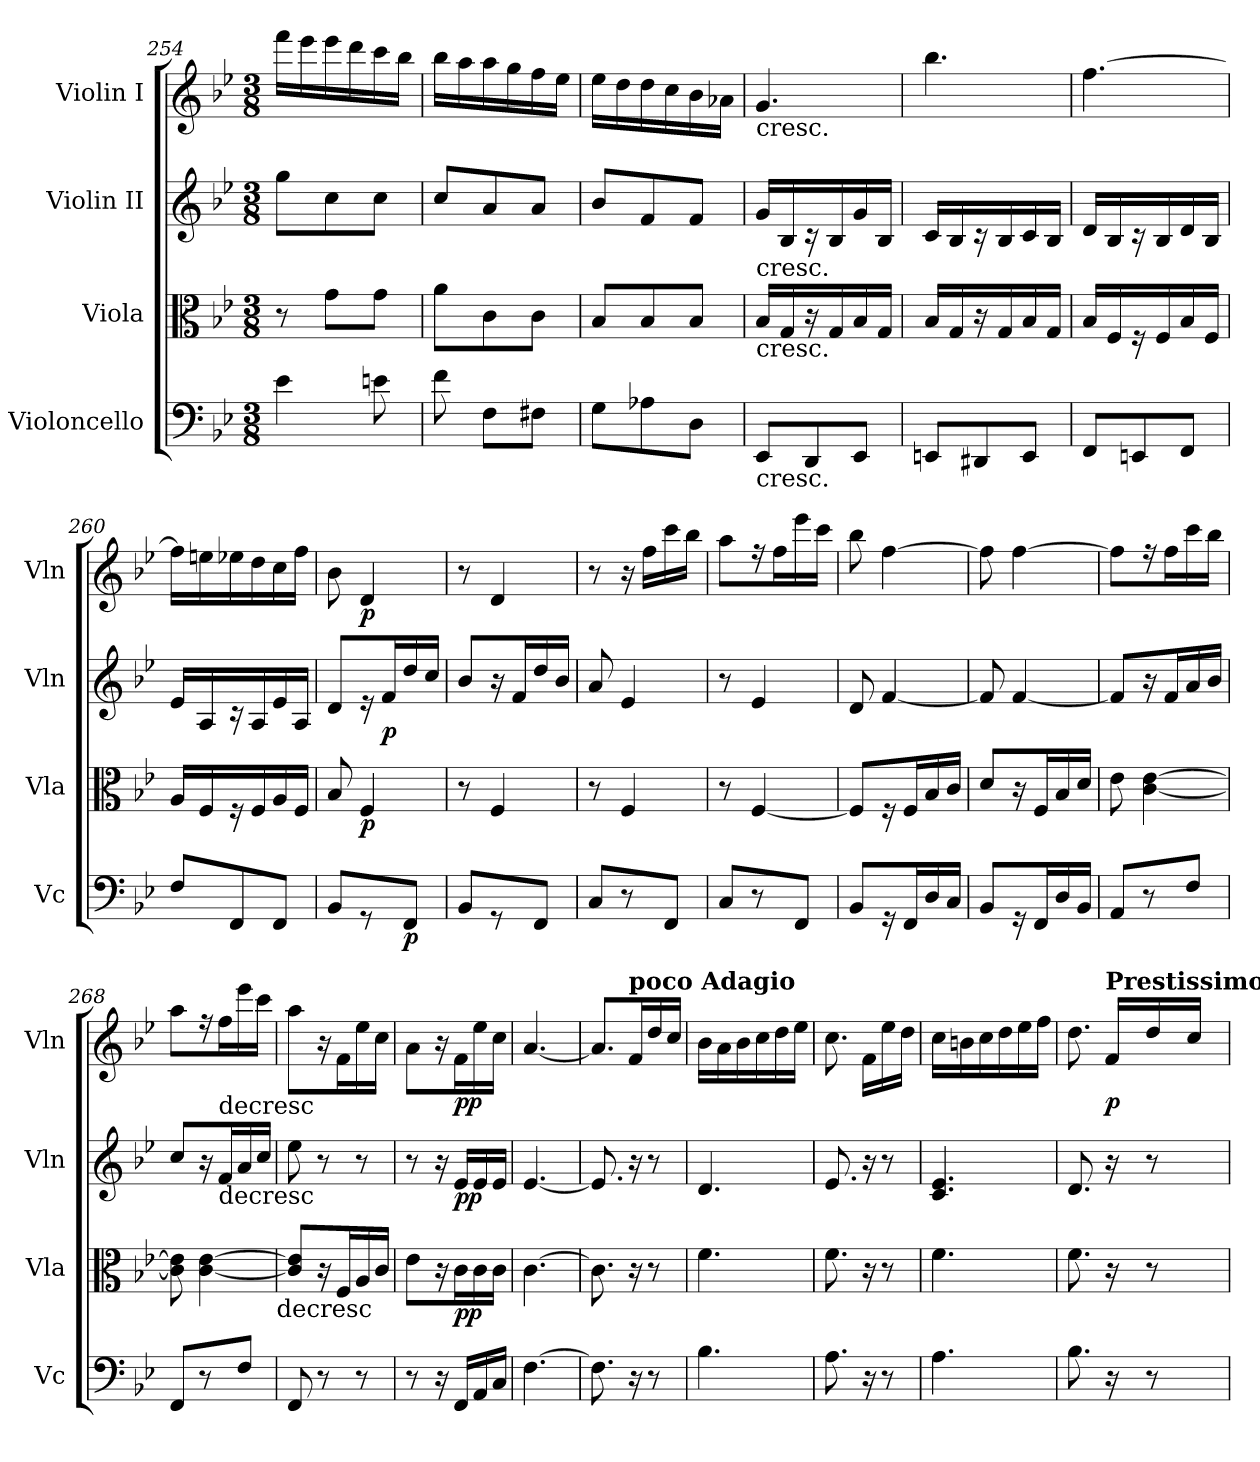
**kern	**dynam	**kern	**dynam	**kern	**dynam	**kern	**dynam
*part4	*part4	*part3	*part3	*part2	*part2	*part1	*part1
*staff4	*staff4	*staff3	*staff3	*staff2	*staff2	*staff1	*staff1
*I"Violoncello	*	*I"Viola	*	*I"Violin II	*	*I"Violin I	*
*I'Vc	*	*I'Vla	*	*I'Vln	*	*I'Vln	*
*clefF4	*	*clefC3	*	*clefG2	*	*clefG2	*
*k[b-e-]	*	*k[b-e-]	*	*k[b-e-]	*	*k[b-e-]	*
*M3/8	*	*M3/8	*	*M3/8	*	*M3/8	*
=254	=254	=254	=254	=254	=254	=254	=254
4e-\	.	8r	.	8gg\L	.	16fff\LL	.
.	.	.	.	.	.	16eee-\	.
.	.	8g\L	.	8cc\	.	16eee-\	.
.	.	.	.	.	.	16ddd\	.
8en\	.	8g\J	.	8cc\J	.	16ccc\	.
.	.	.	.	.	.	16bb-\JJ	.
=255	=255	=255	=255	=255	=255	=255	=255
8f\	.	8a\L	.	8cc/L	.	16bb-\LL	.
.	.	.	.	.	.	16aa\	.
8F\L	.	8c\	.	8a/	.	16aa\	.
.	.	.	.	.	.	16gg\	.
8F#X\J	.	8c\J	.	8a/J	.	16ff\	.
.	.	.	.	.	.	16ee-\JJ	.
=256	=256	=256	=256	=256	=256	=256	=256
8G\L	.	8B-/L	.	8b-/L	.	16ee-\LL	.
.	.	.	.	.	.	16dd\	.
8A-X\	.	8B-/	.	8f/	.	16dd\	.
.	.	.	.	.	.	16cc\	.
8D\J	.	8B-/J	.	8f/J	.	16b-\	.
.	.	.	.	.	.	16a-X\JJ	.
=257	=257	=257	=257	=257	=257	=257	=257
!	!	!	!	!	!	!LO:TX:b:t=cresc.	!
!	!	!	!	!LO:TX:b:t=cresc.	!	!	!
!	!	!LO:TX:b:t=cresc.	!	!	!	!	!
!LO:TX:b:t=cresc.	!	!	!	!	!	!	!
8EE-/L	.	16B-/LL	.	16g/LL	.	4.g/	.
.	.	16G/	.	16B-/	.	.	.
8DD/	.	16r	.	16r	.	.	.
.	.	16G/	.	16B-/	.	.	.
8EE-/J	.	16B-/	.	16g/	.	.	.
.	.	16G/JJ	.	16B-/JJ	.	.	.
=258	=258	=258	=258	=258	=258	=258	=258
8EEn/L	.	16B-/LL	.	16c/LL	.	4.bb-\	.
.	.	16G/	.	16B-/	.	.	.
8DD#X/	.	16r	.	16r	.	.	.
.	.	16G/	.	16B-/	.	.	.
8EE/J	.	16B-/	.	16c/	.	.	.
.	.	16G/JJ	.	16B-/JJ	.	.	.
=259	=259	=259	=259	=259	=259	=259	=259
8FF/L	.	16B-/LL	.	16d/LL	.	[4.ff\	.
.	.	16F/	.	16B-/	.	.	.
8EEn/	.	16r	.	16r	.	.	.
.	.	16F/	.	16B-/	.	.	.
8FF/J	.	16B-/	.	16d/	.	.	.
.	.	16F/JJ	.	16B-/JJ	.	.	.
=260	=260	=260	=260	=260	=260	=260	=260
8F/L	.	16A/LL	.	16e-/LL	.	16ff\LL]	.
.	.	16F/	.	16A/	.	16een\	.
8FF/	.	16r	.	16r	.	16ee-X\	.
.	.	16F/	.	16A/	.	16dd\	.
8FF/J	.	16A/	.	16e-/	.	16cc\	.
.	.	16F/JJ	.	16A/JJ	.	16ff\JJ	.
=261	=261	=261	=261	=261	=261	=261	=261
8BB-/L	.	8B-/	.	8d/L	.	8b-\	.
!	!	!	!LO:DY:b	!	!	!	!LO:DY:b
8r	.	4F/	p	16r	.	4d/	p
!	!	!	!	!	!LO:DY:b	!	!
.	.	.	.	16f/L	p	.	.
!	!LO:DY:b	!	!	!	!	!	!
8FF/J	p	.	.	16dd/	.	.	.
.	.	.	.	16cc/JJ	.	.	.
=262	=262	=262	=262	=262	=262	=262	=262
8BB-/L	.	8r	.	8b-/L	.	8r	.
8r	.	4F/	.	16r	.	4d/	.
.	.	.	.	16f/L	.	.	.
8FF/J	.	.	.	16dd/	.	.	.
.	.	.	.	16b-/JJ	.	.	.
=263	=263	=263	=263	=263	=263	=263	=263
8C/L	.	8r	.	8a/	.	8r	.
8r	.	4F/	.	4e-/	.	16r	.
.	.	.	.	.	.	16ff\LL	.
8FF/J	.	.	.	.	.	16ccc\	.
.	.	.	.	.	.	16bb-\JJ	.
=264	=264	=264	=264	=264	=264	=264	=264
8C/L	.	8r	.	8r	.	8aa\L	.
8r	.	[4F/	.	4e-/	.	16r	.
.	.	.	.	.	.	16ff\L	.
8FF/J	.	.	.	.	.	16eee-\	.
.	.	.	.	.	.	16ccc\JJ	.
=265	=265	=265	=265	=265	=265	=265	=265
8BB-/L	.	8F/L]	.	8d/	.	8bb-\	.
16r	.	16r	.	[4f/	.	[4ff\	.
16FF/L	.	16F/L	.	.	.	.	.
16D/	.	16B-/	.	.	.	.	.
16C/JJ	.	16c/JJ	.	.	.	.	.
=266	=266	=266	=266	=266	=266	=266	=266
8BB-/L	.	8d/L	.	8f/]	.	8ff\]	.
16r	.	16r	.	[4f/	.	[4ff\	.
16FF/L	.	16F/L	.	.	.	.	.
16D/	.	16B-/	.	.	.	.	.
16BB-/JJ	.	16d/JJ	.	.	.	.	.
=267	=267	=267	=267	=267	=267	=267	=267
8AA/L	.	8e-\	.	8f/L]	.	8ff\L]	.
8r	.	[4c\ [4e-\	.	16r	.	16r	.
.	.	.	.	16f/L	.	16ff\L	.
8F/J	.	.	.	16a/	.	16ccc\	.
.	.	.	.	16b-/JJ	.	16bb-\JJ	.
=268	=268	=268	=268	=268	=268	=268	=268
8FF/L	.	8c\] 8e-\]	.	8cc/L	.	8aa\L	.
8r	.	[4c\ [4e-\	.	16r	.	16r	.
!	!	!	!	!	!	!LO:TX:b:t=decresc	!
!	!	!	!	!LO:TX:b:t=decresc	!	!	!
.	.	.	.	16f/L	.	16ff\L	.
8F/J	.	.	.	16a/	.	16eee-\	.
.	.	.	.	16cc/JJ	.	16ccc\JJ	.
!	!	!LO:TX:b:t=decresc	!	!	!	!	!
=269	=269	=269	=269	=269	=269	=269	=269
8FF/	.	8c/] 8e-/]L	.	8ee-\	.	8aa\L	.
8r	.	16r	.	8r	.	16r	.
.	.	16F/L	.	.	.	16f\L	.
8r	.	16A/	.	8r	.	16ee-\	.
.	.	16c/JJ	.	.	.	16cc\JJ	.
=270	=270	=270	=270	=270	=270	=270	=270
8r	.	8e-\L	.	8r	.	8a\L	.
16r	.	16r	.	16r	.	16r	.
!	!	!	!LO:DY:b	!	!LO:DY:b	!	!LO:DY:b
16FF/LL	.	16c\L	pp	16e-/LL	pp	16f\L	pp
16AA/	.	16c\	.	16e-/	.	16ee-\	.
16C/JJ	.	16c\JJ	.	16e-/JJ	.	16cc\JJ	.
=271	=271	=271	=271	=271	=271	=271	=271
[4.F\	.	[4.c\	.	[4.e-/	.	[4.a/	.
=272	=272	=272	=272	=272	=272	=272	=272
8.F\]	.	8.c\]	.	8.e-/]	.	8.a/L]	.
!	!	!	!	!	!	!LO:TX:a:B:t=poco Adagio	!
16r	.	16r	.	16r	.	16f/L	.
8r	.	8r	.	8r	.	16dd/	.
.	.	.	.	.	.	16cc/JJ	.
=273	=273	=273	=273	=273	=273	=273	=273
4.B-\	.	4.f\	.	4.d/	.	16b-\LL	.
.	.	.	.	.	.	16a\	.
.	.	.	.	.	.	16b-\	.
.	.	.	.	.	.	16cc\	.
.	.	.	.	.	.	16dd\	.
.	.	.	.	.	.	16ee-\JJ	.
=274	=274	=274	=274	=274	=274	=274	=274
8.A\	.	8.f\	.	8.e-/	.	8.cc\	.
16r	.	16r	.	16r	.	16f\LL	.
8r	.	8r	.	8r	.	16ee-\	.
.	.	.	.	.	.	16dd\JJ	.
=275	=275	=275	=275	=275	=275	=275	=275
4.A\	.	4.f\	.	4.c/ 4.e-/	.	16cc\LL	.
.	.	.	.	.	.	16bn\	.
.	.	.	.	.	.	16cc\	.
.	.	.	.	.	.	16dd\	.
.	.	.	.	.	.	16ee-\	.
.	.	.	.	.	.	16ff\JJ	.
=276	=276	=276	=276	=276	=276	=276	=276
8.B-\	.	8.f\	.	8.d/	.	8.dd\	.
!	!	!	!	!	!	!LO:TX:a:B:t=Prestissimo	!
!	!	!	!	!	!	!	!LO:DY:b
16r	.	16r	.	16r	.	16f/LL	p
8r	.	8r	.	8r	.	16dd/	.
.	.	.	.	.	.	16cc/JJ	.
=	=	=	=	=	=	=	=
*-	*-	*-	*-	*-	*-	*-	*-
